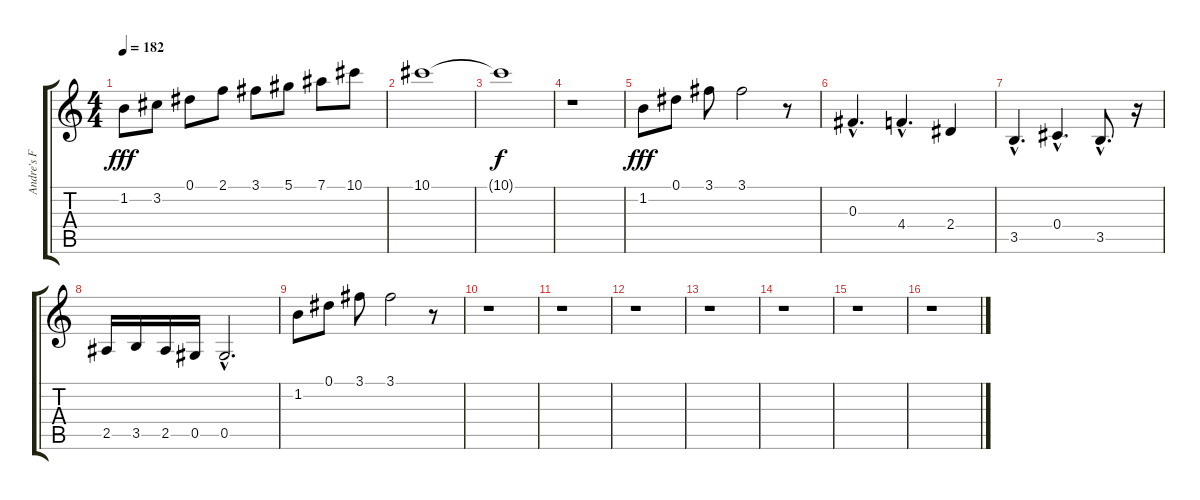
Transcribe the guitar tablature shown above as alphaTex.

\track ("Andre's F" "Andre's F") {instrument distortionguitar}
\staff {score tabs}
\tuning (Eb4 Bb3 Gb3 Db3 Ab2 Eb2) {hide}
\ts (4 4)
\tempo 182
\clef g2
\ks c
1.2.8{dy fff} 3.2.8 0.1.8 2.1.8 3.1.8 5.1.8 7.1.8 10.1.8 |
10.1.1 |
10.1{t}.1{dy f} |
r.1 |
1.2.8{dy fff} 0.1.8 3.1.8 3.1.2 r.8 |
0.3{hac}.4{d} 4.4{hac}.4{d} 2.4.4 |
3.5{hac}.4{d} 0.4{hac}.4{d} 3.5{hac}.8{d} r.16 |
2.5.16 3.5.16 2.5.16 0.5.16 0.5{hac}.2{d} |
1.2.8 0.1.8 3.1.8 3.1.2 r.8 |
r.1 |
r.1 |
r.1 |
r.1 |
r.1 |
r.1 |
r.1
